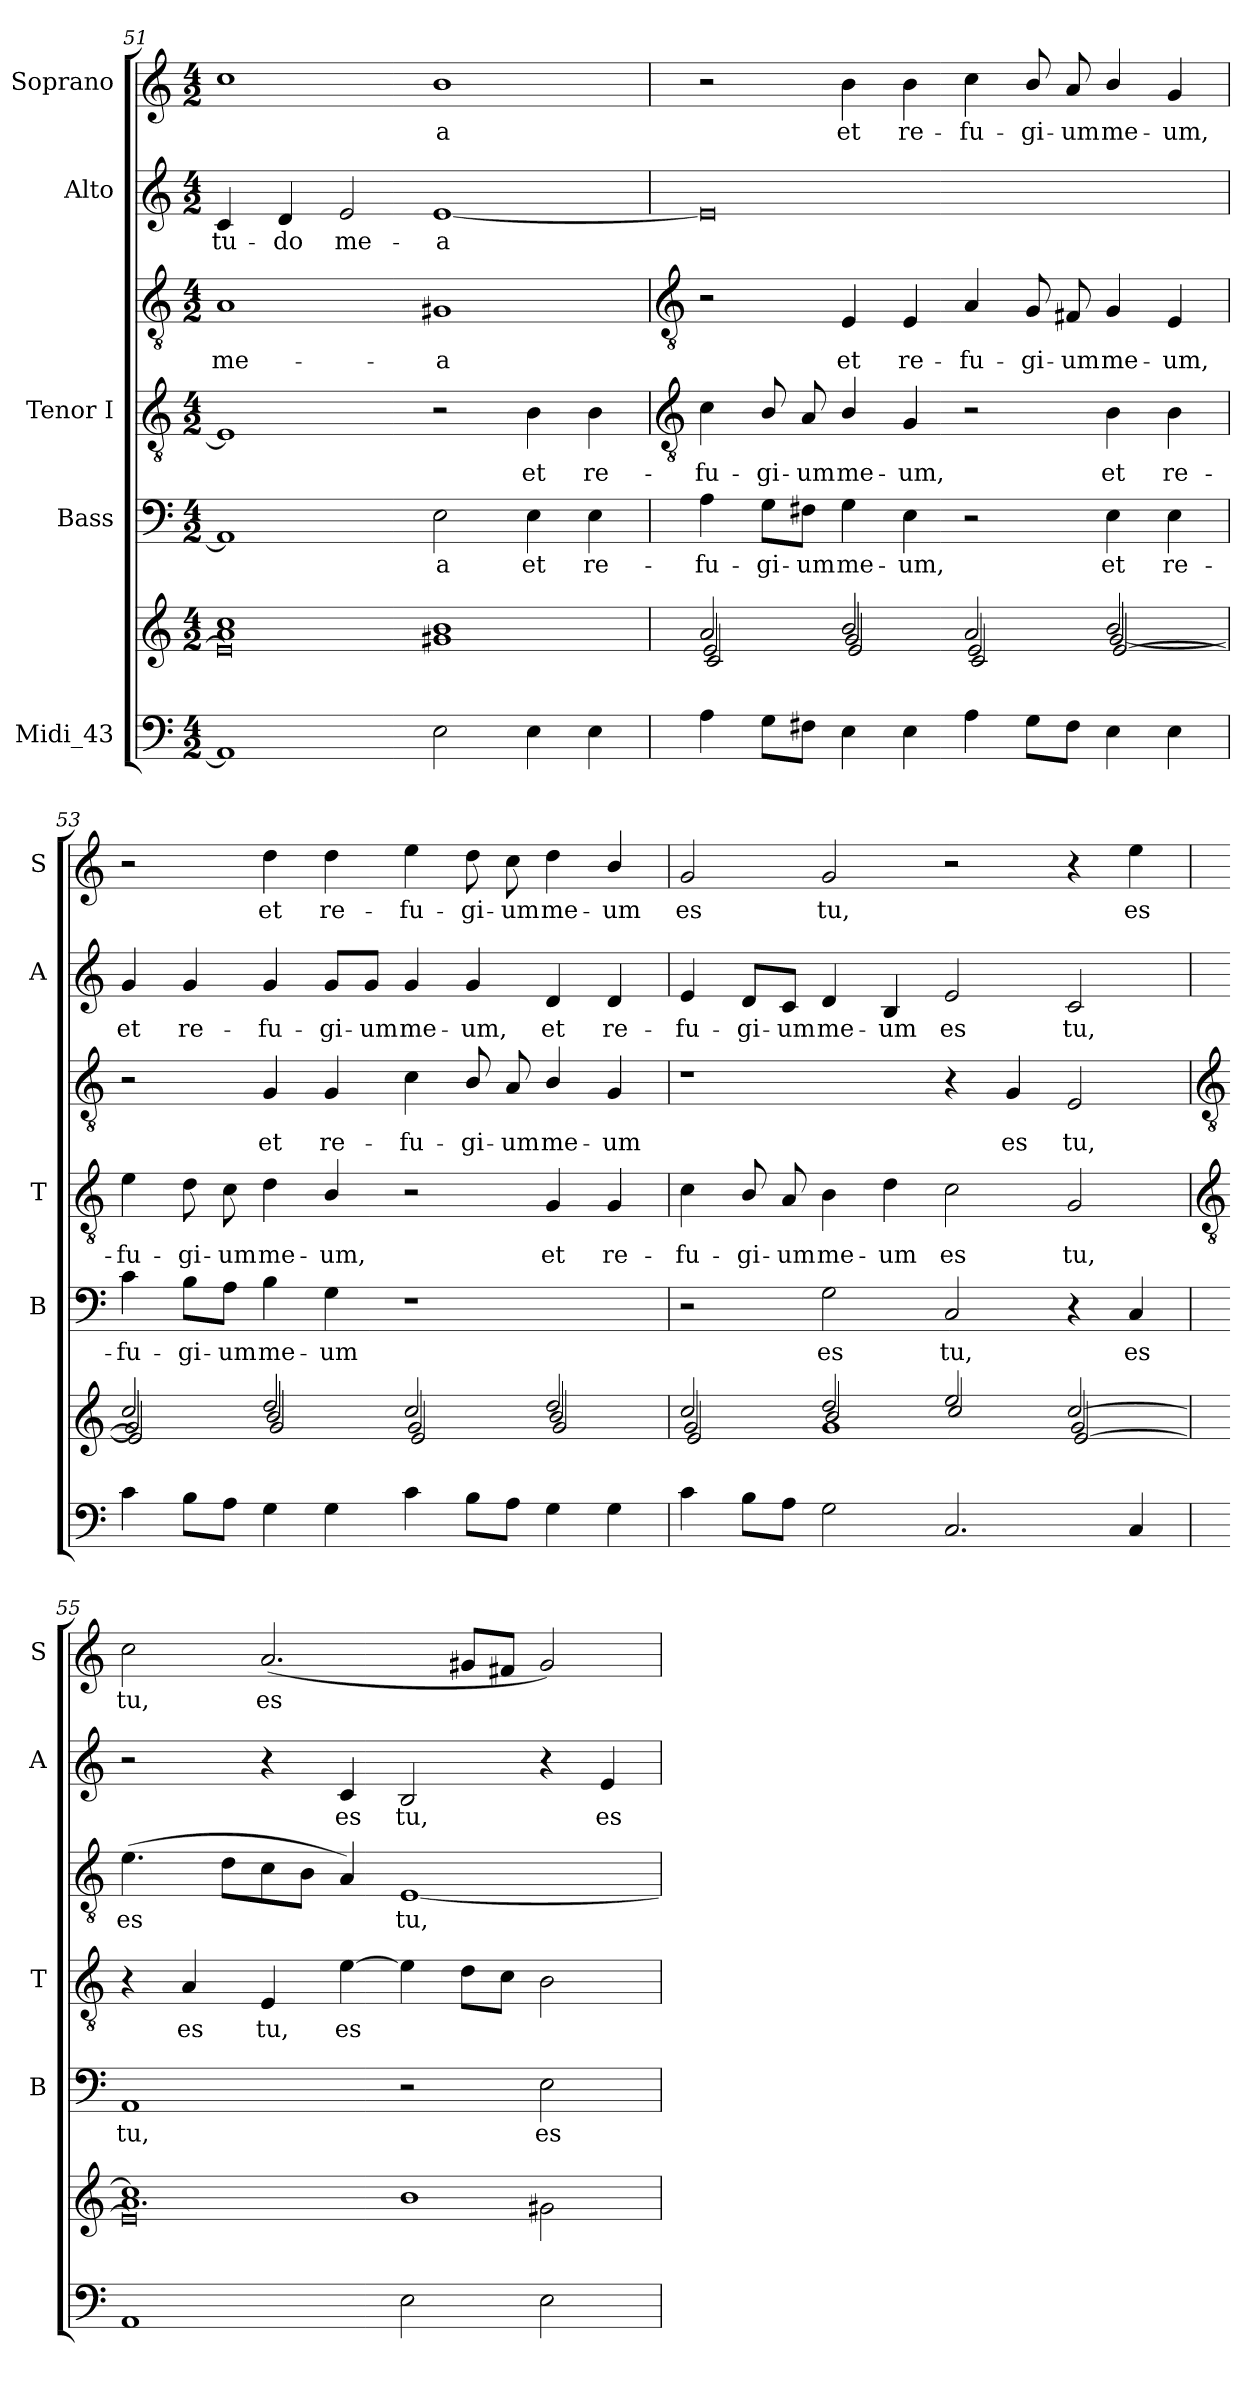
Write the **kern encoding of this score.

**kern	**kern	**kern	**text	**kern	**text	**kern	**text	**kern	**text	**kern	**text
*part5	*part5	*part4	*part4	*part3	*part3	*part3	*part3	*part2	*part2	*part1	*part1
*staff7	*staff6	*staff5	*staff5	*staff4	*staff4	*staff3	*staff3	*staff2	*staff2	*staff1	*staff1
*I"Midi_43	*	*I"Bass	*	*I"Tenor I	*	*	*	*I"Alto	*	*I"Soprano	*
*	*	*I'B	*	*I'T	*	*	*	*I'A	*	*I'S	*
*clefF4	*clefG2	*clefF4	*	*clefGv2	*	*clefGv2	*	*clefG2	*	*clefG2	*
*k[]	*k[]	*k[]	*	*k[]	*	*k[]	*	*k[]	*	*k[]	*
*C:	*C:	*C:	*	*C:	*	*C:	*	*C:	*	*C:	*
*M4/2	*M4/2	*M4/2	*	*M4/2	*	*M4/2	*	*M4/2	*	*M4/2	*
=51	=51	=51	=51	=51	=51	=51	=51	=51	=51	=51	=51
*	*^	*	*	*	*	*	*	*	*	*	*
*	*	*^	*	*	*	*	*	*	*	*	*	*
!	!	!	!	!	!	!	!	!	!LO:LY:b	!	!LO:LY:b	!	!
1AA]	1cc/	1a\	0e\]	1AA]	.	1E]	.	1A	me-	4c	-tu-	1cc	.
!	!	!	!	!	!	!	!	!	!	!	!LO:LY:b	!	!
.	.	.	.	.	.	.	.	.	.	4d	-do	.	.
!	!	!	!	!	!	!	!	!	!	!	!LO:LY:b	!	!
.	.	.	.	.	.	.	.	.	.	2e	me-	.	.
!	!	!	!	!	!LO:LY:b	!	!	!	!LO:LY:b	!	!LO:LY:b	!	!LO:LY:b
2E	1b/	1g#X\	.	2E	a	2r	.	1G#X	-a	[1e	-a	1b	a
!	!	!	!	!	!LO:LY:b	!	!LO:LY:b	!	!	!	!	!	!
4E	.	.	.	4E	et	4B	et	.	.	.	.	.	.
!	!	!	!	!	!LO:LY:b	!	!LO:LY:b	!	!	!	!	!	!
4E	.	.	.	4E	re-	4B	re-	.	.	.	.	.	.
!!LO:LB:g=z
=52	=52	=52	=52	=52	=52	=52	=52	=52	=52	=52	=52	=52	=52
*	*	*	*	*	*	*clefGv2	*	*clefGv2	*	*	*	*	*
!	!	!	!	!	!LO:LY:b	!	!LO:LY:b	!	!	!	!	!	!
4A	2a/	2e/	2c/	4A	-fu-	4c	fu-	2r	.	0e]	.	2r	.
!	!	!	!	!	!LO:LY:b	!	!LO:LY:b	!	!	!	!	!	!
8GL	.	.	.	8G\L	-gi-	8B/	-gi-	.	.	.	.	.	.
!	!	!	!	!	!LO:LY:b	!	!LO:LY:b	!	!	!	!	!	!
8F#XJ	.	.	.	8F#X\J	-um	8A	-um	.	.	.	.	.	.
!	!	!	!	!	!LO:LY:b	!	!LO:LY:b	!	!LO:LY:b	!	!	!	!LO:LY:b
4E	2b/	2g/	2e/	4G	me-	4B/	me-	4E	-et	.	.	4b	et
!	!	!	!	!	!LO:LY:b	!	!LO:LY:b	!	!LO:LY:b	!	!	!	!LO:LY:b
4E	.	.	.	4E	-um,	4G	-um,	4E	re-	.	.	4b	re-
!	!	!	!	!	!	!	!	!	!LO:LY:b	!	!	!	!LO:LY:b
4A	2a/	2e/	2c/	2r	.	2r	.	4A	-fu-	.	.	4cc	-fu-
!	!	!	!	!	!	!	!	!	!LO:LY:b	!	!	!	!LO:LY:b
8GL	.	.	.	.	.	.	.	8G	-gi-	.	.	8b/	-gi-
!	!	!	!	!	!	!	!	!	!LO:LY:b	!	!	!	!LO:LY:b
8F#J	.	.	.	.	.	.	.	8F#X	-um	.	.	8a	-um
!	!	!	!	!	!LO:LY:b	!	!LO:LY:b	!	!LO:LY:b	!	!	!	!LO:LY:b
4E	2b/	[2g/	[2e/	4E	et	4B	et	4G	me-	.	.	4b/	me-
!	!	!	!	!	!LO:LY:b	!	!LO:LY:b	!	!LO:LY:b	!	!	!	!LO:LY:b
4E	.	.	.	4E	re-	4B	re-	4E	-um,	.	.	4g	-um,
=53	=53	=53	=53	=53	=53	=53	=53	=53	=53	=53	=53	=53	=53
!	!	!	!	!	!LO:LY:b	!	!LO:LY:b	!	!	!	!LO:LY:b	!	!
4c	2cc/	2g/]	2e/]	4c	-fu-	4e	fu-	2r	.	4g	et	2r	.
!	!	!	!	!	!LO:LY:b	!	!LO:LY:b	!	!	!	!LO:LY:b	!	!
8BL	.	.	.	8B\L	-gi-	8d	-gi-	.	.	4g	re-	.	.
!	!	!	!	!	!LO:LY:b	!	!LO:LY:b	!	!	!	!	!	!
8AJ	.	.	.	8A\J	-um	8c	-um	.	.	.	.	.	.
!	!	!	!	!	!LO:LY:b	!	!LO:LY:b	!	!LO:LY:b	!	!LO:LY:b	!	!LO:LY:b
4G	2dd/	2b/	2g/	4B	me-	4d	me-	4G	-et	4g	-fu-	4dd	et
!	!	!	!	!	!LO:LY:b	!	!LO:LY:b	!	!LO:LY:b	!	!LO:LY:b	!	!LO:LY:b
4G	.	.	.	4G	-um	4B/	-um,	4G	re-	8g/L	-gi-	4dd	re-
!	!	!	!	!	!	!	!	!	!	!	!LO:LY:b	!	!
.	.	.	.	.	.	.	.	.	.	8g/J	-um	.	.
!	!	!	!	!	!	!	!	!	!LO:LY:b	!	!LO:LY:b	!	!LO:LY:b
4c	2cc/	2g/	2e/	1r	.	2r	.	4c	-fu-	4g	me-	4ee	-fu-
!	!	!	!	!	!	!	!	!	!LO:LY:b	!	!LO:LY:b	!	!LO:LY:b
8BL	.	.	.	.	.	.	.	8B/	-gi-	4g	-um,	8dd	-gi-
!	!	!	!	!	!	!	!	!	!LO:LY:b	!	!	!	!LO:LY:b
8AJ	.	.	.	.	.	.	.	8A	-um	.	.	8cc	-um
!	!	!	!	!	!	!	!LO:LY:b	!	!LO:LY:b	!	!LO:LY:b	!	!LO:LY:b
4G	2dd/	2b/	2g/	.	.	4G	et	4B/	me-	4d	et	4dd	me-
!	!	!	!	!	!	!	!LO:LY:b	!	!LO:LY:b	!	!LO:LY:b	!	!LO:LY:b
4G	.	.	.	.	.	4G	re-	4G	-um	4d	re-	4b/	-um
=54	=54	=54	=54	=54	=54	=54	=54	=54	=54	=54	=54	=54	=54
!	!	!	!	!	!	!	!LO:LY:b	!	!	!	!LO:LY:b	!	!LO:LY:b
4c	2cc/	2g/	2e/	2r	.	4c	fu-	1r	.	4e	-fu-	2g	es
!	!	!	!	!	!	!	!LO:LY:b	!	!	!	!LO:LY:b	!	!
8BL	.	.	.	.	.	8B/	-gi-	.	.	8d/L	-gi-	.	.
!	!	!	!	!	!	!	!LO:LY:b	!	!	!	!LO:LY:b	!	!
8AJ	.	.	.	.	.	8A	-um	.	.	8c/J	-um	.	.
!	!	!	!	!	!LO:LY:b	!	!LO:LY:b	!	!	!	!LO:LY:b	!	!LO:LY:b
2G	2dd/	2b/	1g\	2G	es	4B	me-	.	.	4d	me-	2g	tu,
!	!	!	!	!	!	!	!LO:LY:b	!	!	!	!LO:LY:b	!	!
.	.	.	.	.	.	4d	-um	.	.	4B	-um	.	.
!	!	!	!	!	!LO:LY:b	!	!LO:LY:b	!	!	!	!LO:LY:b	!	!
2.C	2ee/	2cc/	.	2C	tu,	2c	es	4r	.	2e	es	2r	.
!	!	!	!	!	!	!	!	!	!LO:LY:b	!	!	!	!
.	.	.	.	.	.	.	.	4G	-es	.	.	.	.
!	!	!	!	!	!	!	!LO:LY:b	!	!LO:LY:b	!	!LO:LY:b	!	!
.	[2cc/	2g/	[2e/	4r	.	2G	tu,	2E	tu,	2c	tu,	4r	.
!	!	!	!	!	!LO:LY:b	!	!	!	!	!	!	!	!LO:LY:b
4C	.	.	.	4C	es	.	.	.	.	.	.	4ee	es
!!LO:LB:g=z
=55	=55	=55	=55	=55	=55	=55	=55	=55	=55	=55	=55	=55	=55
*	*	*	*	*	*	*clefGv2	*	*clefGv2	*	*	*	*	*
!	!	!	!	!	!LO:LY:b	!	!	!	!LO:LY:b	!	!	!	!LO:LY:b
1AA	1cc/]	1.a\	0e\]	1AA	tu,	4r	.	(>4.e	es	2r	.	2cc	tu,
!	!	!	!	!	!	!	!LO:LY:b	!	!	!	!	!	!
.	.	.	.	.	.	4A	es	.	.	.	.	.	.
.	.	.	.	.	.	.	.	8dL	.	.	.	.	.
!	!	!	!	!	!	!	!LO:LY:b	!	!	!	!	!	!LO:LY:b
.	.	.	.	.	.	4E	tu,	8c	.	4r	.	(<2.a	es
.	.	.	.	.	.	.	.	8BJ	.	.	.	.	.
!	!	!	!	!	!	!	!LO:LY:b	!	!	!	!LO:LY:b	!	!
.	.	.	.	.	.	[4e	es	4A)	.	4c	es	.	.
!	!	!	!	!	!	!	!	!	!LO:LY:b	!	!LO:LY:b	!	!
2E	1b/	.	.	2r	.	4e]	.	[1E	tu,	2B	tu,	.	.
.	.	.	.	.	.	8dL	.	.	.	.	.	8g#XL	.
.	.	.	.	.	.	8cJ	.	.	.	.	.	8f#XJ	.
!	!	!	!	!	!LO:LY:b	!	!	!	!	!	!	!	!
2E	.	2g#X\	.	2E	es	2B	.	.	.	4r	.	2g#)	.
!	!	!	!	!	!	!	!	!	!	!	!LO:LY:b	!	!
.	.	.	.	.	.	.	.	.	.	4e	es	.	.
*	*v	*v	*v	*	*	*	*	*	*	*	*	*	*
=	=	=	=	=	=	=	=	=	=	=	=
*-	*-	*-	*-	*-	*-	*-	*-	*-	*-	*-	*-
